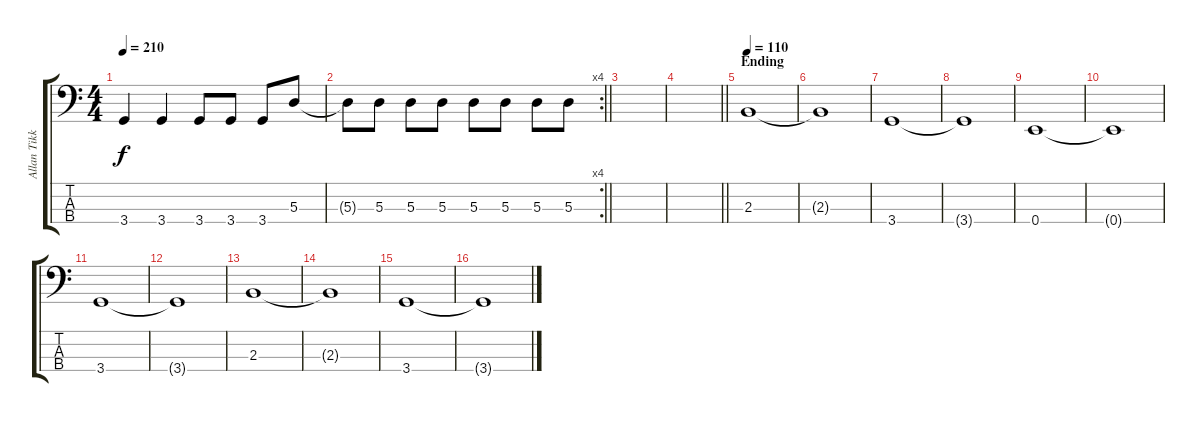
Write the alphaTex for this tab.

\track ("Allan Tikk" "Allan Tikk") {instrument electricbassfinger}
\staff {score tabs}
\tuning (G2 D2 A1 E1) {hide}
\ts (4 4)
\tempo 210
\clef f4
\ks c
3.4.4{dy f} 3.4.4 3.4.8 3.4.8 3.4.8 5.3.8 |
\rc 4
\barLineRight lightlight
5.3{t}.8 5.3.8 5.3.8 5.3.8 5.3.8 5.3.8 5.3.8 5.3.8 |
\section ("" "")
|
\barLineRight lightlight
|
\section ("" "Ending")
\tempo 110
2.3.1 |
2.3{t}.1 |
3.4.1 |
3.4{t}.1 |
0.4.1 |
0.4{t}.1 |
3.4.1 |
3.4{t}.1 |
2.3.1 |
2.3{t}.1 |
3.4.1 |
3.4{t}.1
